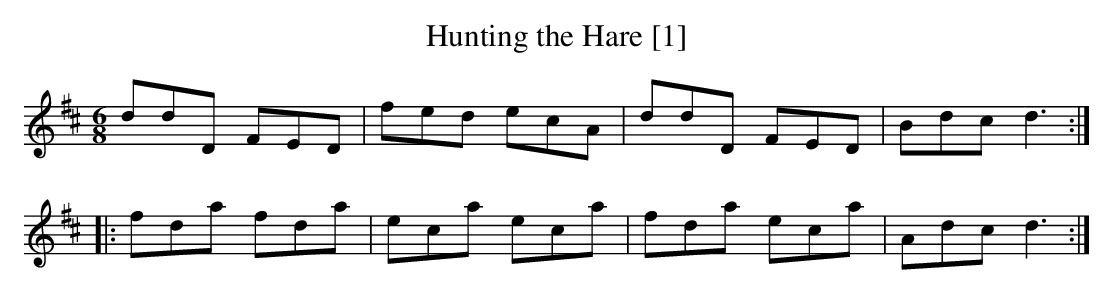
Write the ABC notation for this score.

X:1
T:Hunting the Hare [1]
M:6/8
L:1/8
K:D
ddD FED|fed ecA|ddD FED|Bdc d3:|
|:fda fda|eca eca|fda eca|Adc d3:|]
